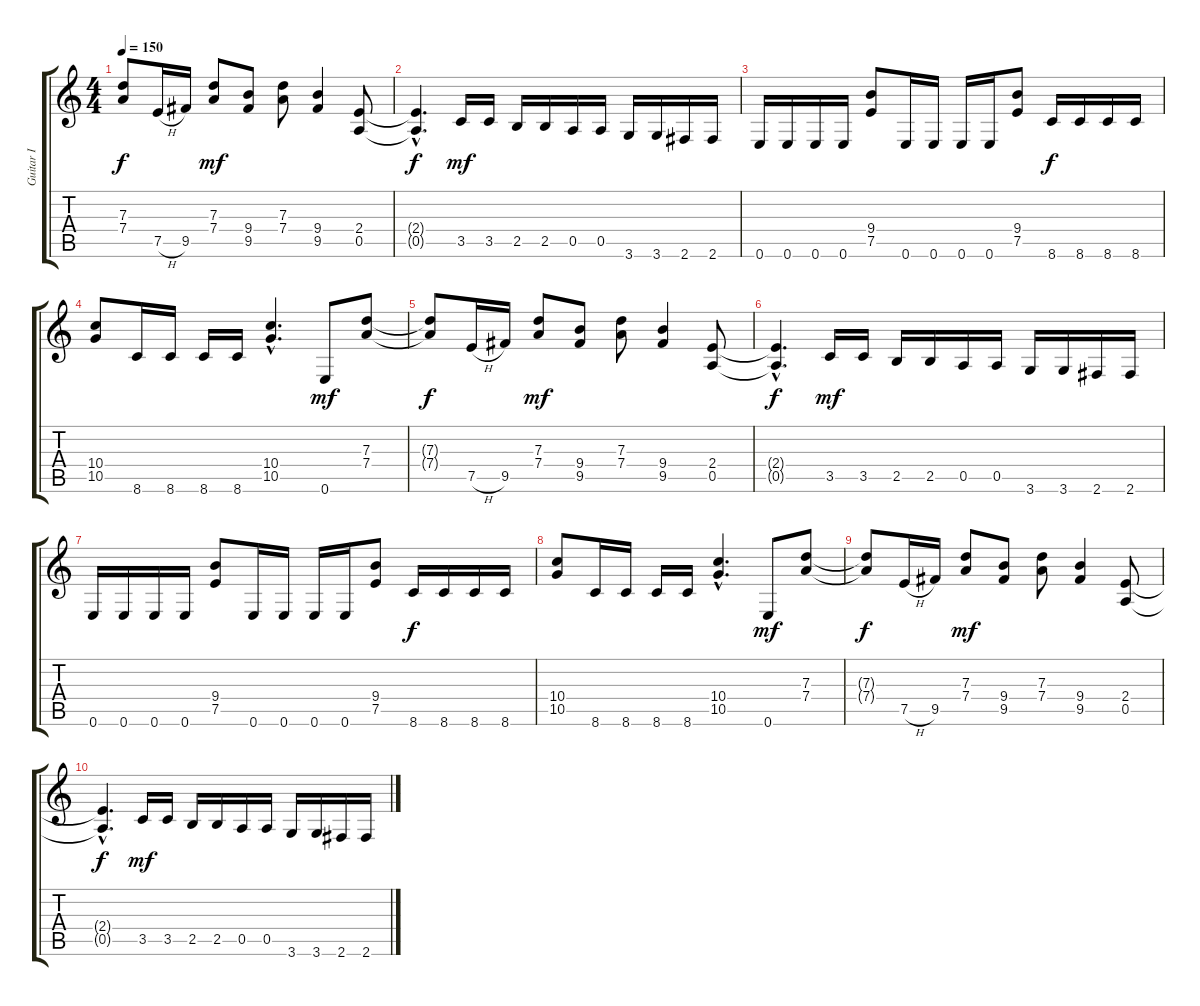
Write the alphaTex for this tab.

\track ("Guitar I" "Guitar I") {instrument distortionguitar}
\staff {score tabs}
\tuning (E4 B3 G3 D3 A2 E2) {hide}
\ts (4 4)
\tempo 150
\clef g2
\ks c
(7.3{t} 7.4{t}).8{dy f} 7.5{h}.16 9.5.16 (7.3 7.4).8{dy mf} (9.4 9.5).8 (7.3 7.4).8 (9.4 9.5).4 (2.4 0.5).8 |
(2.4{hac t} 0.5{hac t}).4{d dy f} 3.5.16{dy mf} 3.5.16 2.5.16 2.5.16 0.5.16 0.5.16 3.6.16 3.6.16 2.6.16 2.6.16 |
0.6.16 0.6.16 0.6.16 0.6.16 (9.4 7.5).8 0.6.16 0.6.16 0.6.16 0.6.16 (9.4 7.5).8 8.6.16{dy f} 8.6.16 8.6.16 8.6.16 |
(10.4 10.5).8 8.6.16 8.6.16 8.6.16 8.6.16 (10.4{hac} 10.5{hac}).4{d} 0.6.8{dy mf} (7.3 7.4).8 |
(7.3{t} 7.4{t}).8{dy f} 7.5{h}.16 9.5.16 (7.3 7.4).8{dy mf} (9.4 9.5).8 (7.3 7.4).8 (9.4 9.5).4 (2.4 0.5).8 |
(2.4{hac t} 0.5{hac t}).4{d dy f} 3.5.16{dy mf} 3.5.16 2.5.16 2.5.16 0.5.16 0.5.16 3.6.16 3.6.16 2.6.16 2.6.16 |
0.6.16 0.6.16 0.6.16 0.6.16 (9.4 7.5).8 0.6.16 0.6.16 0.6.16 0.6.16 (9.4 7.5).8 8.6.16{dy f} 8.6.16 8.6.16 8.6.16 |
(10.4 10.5).8{volume 0} 8.6.16 8.6.16 8.6.16 8.6.16 (10.4{hac} 10.5{hac}).4{d} 0.6.8{dy mf} (7.3 7.4).8 |
(7.3{t} 7.4{t}).8{dy f} 7.5{h}.16 9.5.16 (7.3 7.4).8{dy mf} (9.4 9.5).8 (7.3 7.4).8 (9.4 9.5).4 (2.4 0.5).8 |
(2.4{hac t} 0.5{hac t}).4{d dy f} 3.5.16{dy mf} 3.5.16 2.5.16 2.5.16 0.5.16 0.5.16 3.6.16 3.6.16 2.6.16 2.6.16
